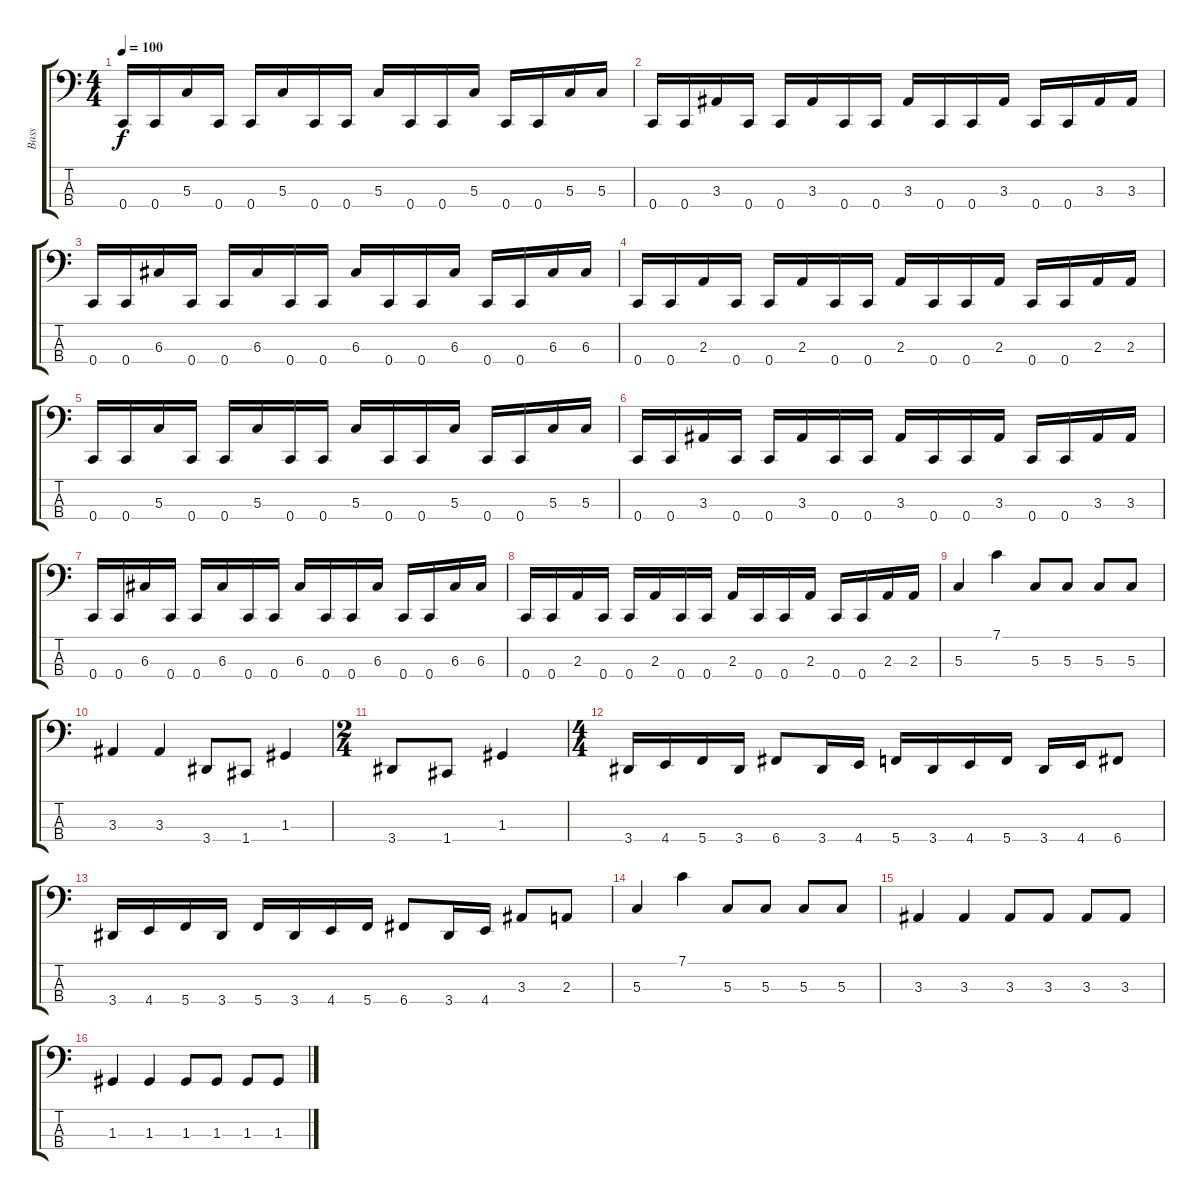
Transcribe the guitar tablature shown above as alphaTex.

\track ("Bass" "Bass") {instrument electricbassfinger}
\staff {score tabs}
\tuning (F2 C2 G1 C1) {hide}
\ts (4 4)
\tempo 100
\clef f4
\ks c
0.4.16{dy f} 0.4.16 5.3.16 0.4.16 0.4.16 5.3.16 0.4.16 0.4.16 5.3.16 0.4.16 0.4.16 5.3.16 0.4.16 0.4.16 5.3.16 5.3.16 |
0.4.16 0.4.16 3.3.16 0.4.16 0.4.16 3.3.16 0.4.16 0.4.16 3.3.16 0.4.16 0.4.16 3.3.16 0.4.16 0.4.16 3.3.16 3.3.16 |
0.4.16 0.4.16 6.3.16 0.4.16 0.4.16 6.3.16 0.4.16 0.4.16 6.3.16 0.4.16 0.4.16 6.3.16 0.4.16 0.4.16 6.3.16 6.3.16 |
0.4.16 0.4.16 2.3.16 0.4.16 0.4.16 2.3.16 0.4.16 0.4.16 2.3.16 0.4.16 0.4.16 2.3.16 0.4.16 0.4.16 2.3.16 2.3.16 |
0.4.16 0.4.16 5.3.16 0.4.16 0.4.16 5.3.16 0.4.16 0.4.16 5.3.16 0.4.16 0.4.16 5.3.16 0.4.16 0.4.16 5.3.16 5.3.16 |
0.4.16 0.4.16 3.3.16 0.4.16 0.4.16 3.3.16 0.4.16 0.4.16 3.3.16 0.4.16 0.4.16 3.3.16 0.4.16 0.4.16 3.3.16 3.3.16 |
0.4.16 0.4.16 6.3.16 0.4.16 0.4.16 6.3.16 0.4.16 0.4.16 6.3.16 0.4.16 0.4.16 6.3.16 0.4.16 0.4.16 6.3.16 6.3.16 |
0.4.16 0.4.16 2.3.16 0.4.16 0.4.16 2.3.16 0.4.16 0.4.16 2.3.16 0.4.16 0.4.16 2.3.16 0.4.16 0.4.16 2.3.16 2.3.16 |
5.3.4 7.1.4 5.3.8 5.3.8 5.3.8 5.3.8 |
3.3.4 3.3.4 3.4.8 1.4.8 1.3.4 |
\ts (2 4)
3.4.8 1.4.8 1.3.4 |
\ts (4 4)
3.4.16 4.4.16 5.4.16 3.4.16 6.4.8 3.4.16 4.4.16 5.4.16 3.4.16 4.4.16 5.4.16 3.4.16 4.4.16 6.4.8 |
3.4.16 4.4.16 5.4.16 3.4.16 5.4.16 3.4.16 4.4.16 5.4.16 6.4.8 3.4.16 4.4.16 3.3.8 2.3.8 |
5.3.4 7.1.4 5.3.8 5.3.8 5.3.8 5.3.8 |
3.3.4 3.3.4 3.3.8 3.3.8 3.3.8 3.3.8 |
1.3.4 1.3.4 1.3.8 1.3.8 1.3.8 1.3.8
